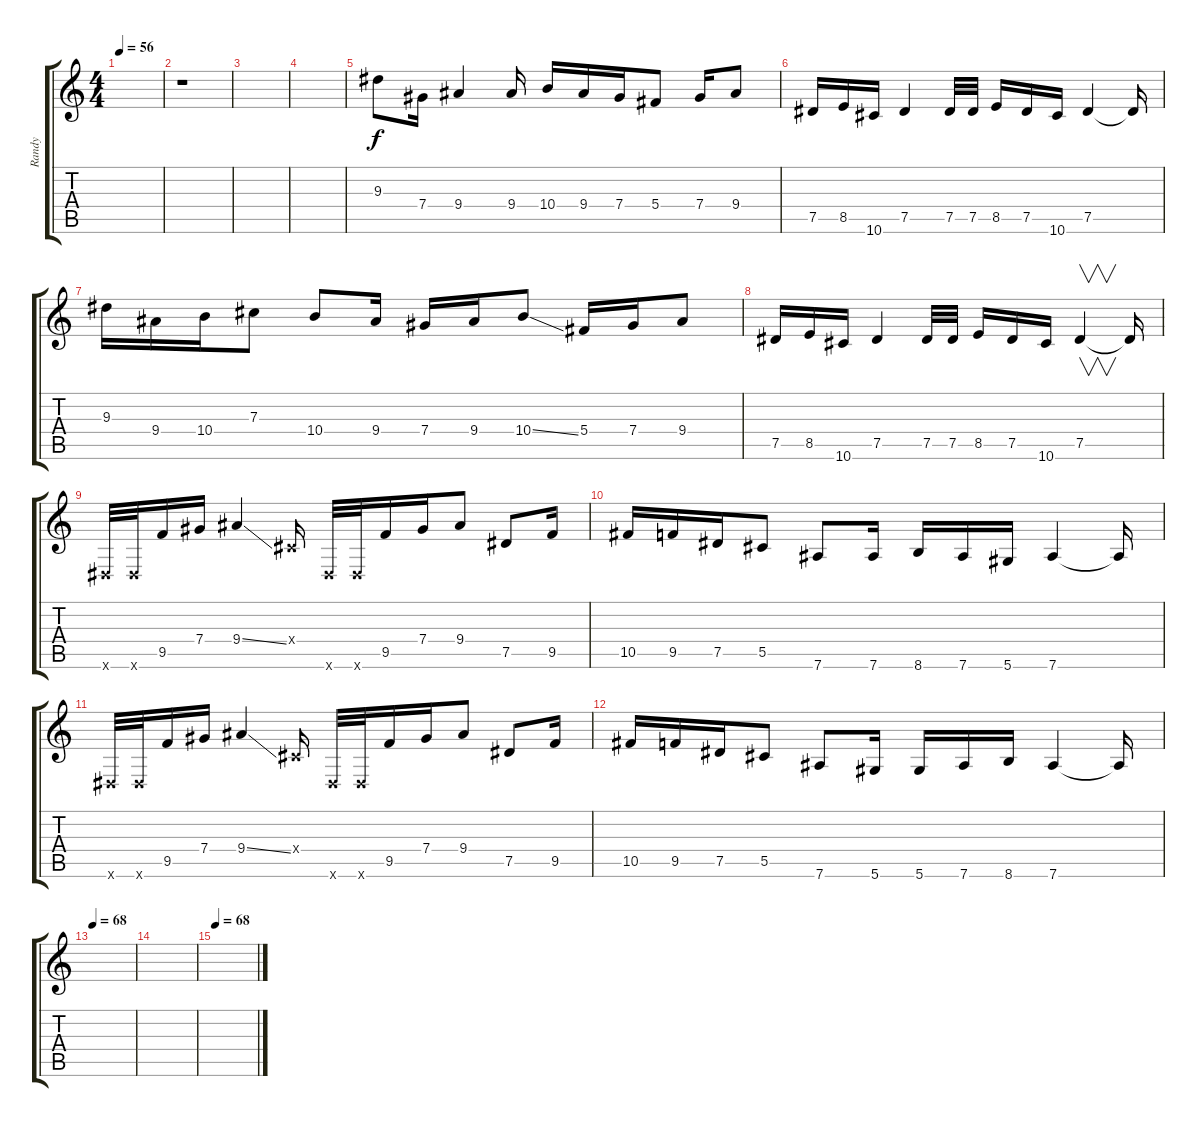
\track ("Randy" "Randy") {instrument distortionguitar}
\staff {score tabs}
\tuning (Eb4 Bb3 Gb3 Db3 Ab2 Eb2) {hide}
\ts (4 4)
\tempo 56
\clef g2
\ks c
|
r.1 |
|
|
9.3.8 7.4.16 9.4.4 9.4.16 10.4.16 9.4.16 7.4.16 5.4.8 7.4.16 9.4.8 |
7.5.16 8.5.16 10.6.16 7.5.4 7.5.32 7.5.32 8.5.16 7.5.16 10.6.16 7.5.4 7.5{t}.16 |
9.3.16 9.4.16 10.4.16 7.3.8 10.4.8 9.4.16 7.4.16 9.4.16 10.4{ss}.8 5.4.16 7.4.16 9.4.8 |
7.5.16 8.5.16 10.6.16 7.5.4 7.5.32 7.5.32 8.5.16 7.5.16 10.6.16 7.5.4{v} 7.5{t}.16 |
0.6{x}.32 0.6{x}.32 9.5.16 7.4.16 9.4{ss}.4 0.4{x}.16 0.6{x}.32 0.6{x}.32 9.5.16 7.4.16 9.4.8 7.5.8 9.5.16 |
10.5.16 9.5.16 7.5.16 5.5.8 7.6.8 7.6.16 8.6.16 7.6.16 5.6.16 7.6.4 7.6{t}.16 |
0.6{x}.32 0.6{x}.32 9.5.16 7.4.16 9.4{ss}.4 0.4{x}.16 0.6{x}.32 0.6{x}.32 9.5.16 7.4.16 9.4.8 7.5.8 9.5.16 |
10.5.16 9.5.16 7.5.16 5.5.8 7.6.8 5.6.16 5.6.16 7.6.16 8.6.16 7.6.4 7.6{t}.16 |
\tempo 68
|
|
\tempo 68
